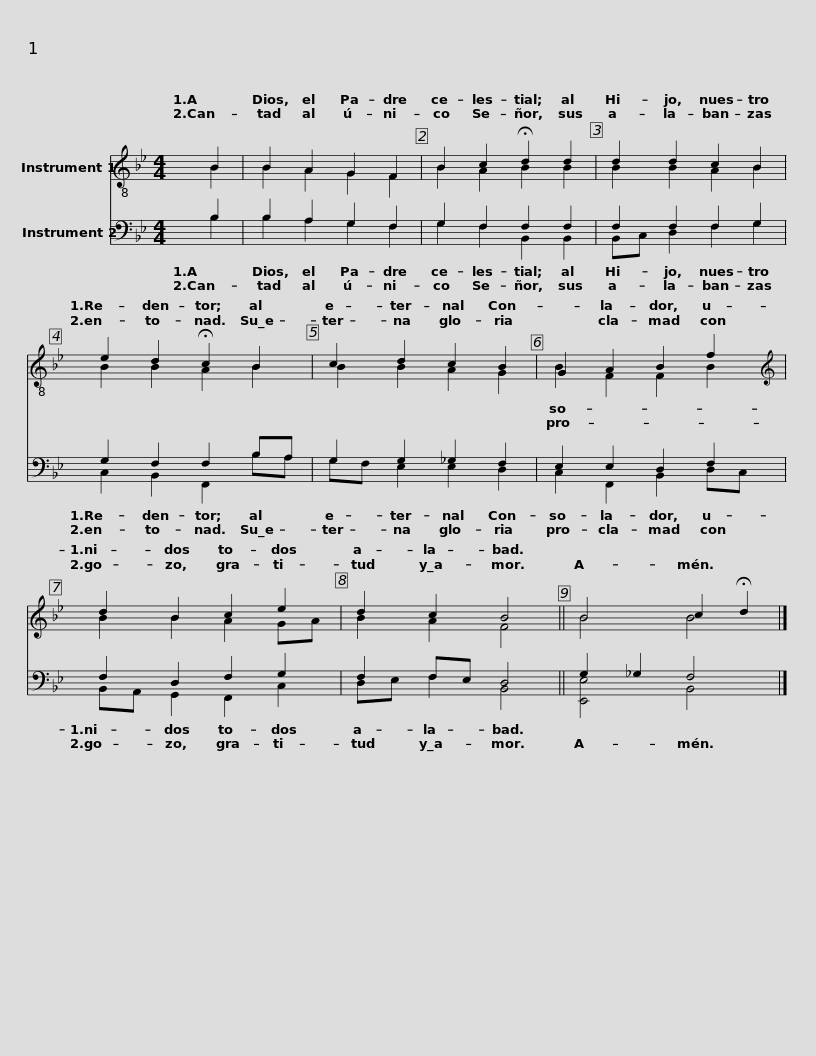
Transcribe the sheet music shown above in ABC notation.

X:1
%%score ( 1 2 ) ( 3 4 )
L:1/8
M:4/4
I:linebreak $
K:Bb
V:1 treble-8
V:2 treble-8
V:3 bass
V:4 bass
V:1
 B2 | B2 A2 G2 F2 | B2 c2 !fermata!d2 d2 | d2 d2 c2 B2 |$ e2 d2 !fermata!c2 B2 | %5
 c2 d2 c2 B2 | G2 A2 B2 f2 |$[K:treble] d2 B2 c2 e2 | d2 c2 B4 || B4 c2 !fermata!d2 |] %10
V:2
 B2 | B2 A2 G2 F2 | B2 A2 B2 B2 | B2 B2 A2 B2 |$ B2 B2 A2 B2 | %5
 B2 B2 A2 G2 | B2 F2 F2 B2 |$[K:treble] B2 B2 A2 GA | B2 A2 F4 || B4 B4 |] %10
V:3
 B,2 | B,2 A,2 G,2 F,2 | G,2 F,2 F,2 F,2 | F,2 F,2 F,2 G,2 |$ G,2 F,2 F,2 B,A, | %5
 G,2 G,2 _G,2 F,2 | E,2 E,2 D,2 F,2 |$ F,2 D,2 F,2 G,2 | F,2 F,E, D,4 || G,2 _G,2 F,4 |] %10
V:4
 B,2 | B,2 A,2 G,2 F,2 | G,2 F,2 B,,2 B,,2 | B,,C, D,2 F,2 G,2 |$ C,2 B,,2 F,,2 B,A, | %5
 G,F, E,2 E,2 D,2 | C,2 F,,2 B,,2 D,C, |$ B,,A,, G,,2 F,,2 C,2 | D,E, F,2 B,,4 || [E,,E,]4 B,,4 |] %10
